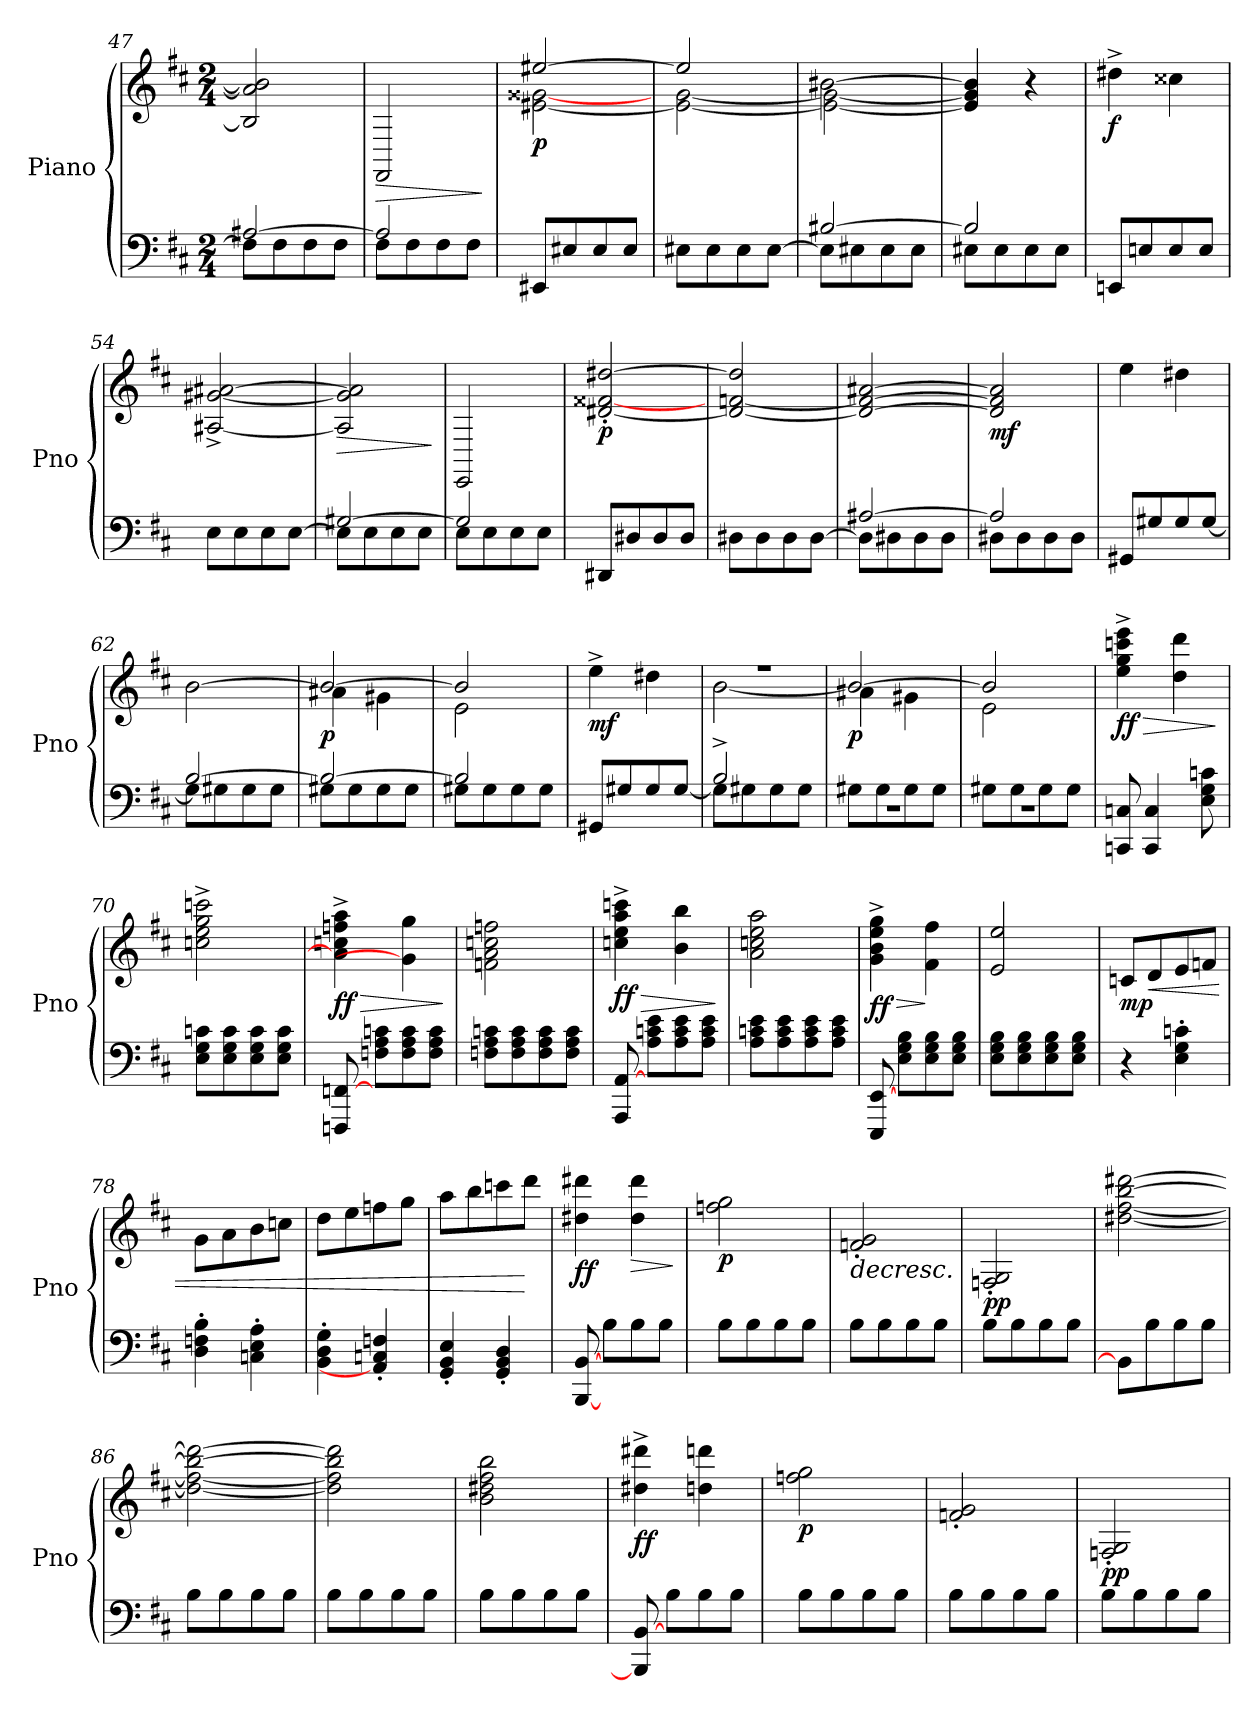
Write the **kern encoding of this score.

**kern	**kern	**dynam
*part1	*part1	*part1
*staff2	*staff1	*staff1/2
*I"Piano	*	*
*I'Pno	*	*
!!LO:LB:g=z
*clefF4	*clefG2	*
*k[f#c#]	*k[f#c#]	*
*D:	*D:	*
*M2/4	*M2/4	*
=47	=47	=47
*^	*	*
[2A#X/	8F#\L]	2B#/] 2a#/] 2b#/]	.
.	8F#\	.	.
.	8F#\	.	.
.	8F#\J	.	.
=48	=48	=48	=48
!	!	!	!LO:HP:b
2A#/]	8F#\L	2FF#/	>
.	8F#\	.	.
.	8F#\	.	.
.	8F#\J	.	.
*v	*v	*	*
.	.	]
=49	=49	=49
*	*^	*
!	!	!	!LO:DY:b
8EE#X/L	[2ee#X/	[2e#X\ [2g##X\	p
8E#X/	.	.	.
8E#/	.	.	.
8E#/J	.	.	.
=50	=50	=50	=50
8E#X\L	2ee#/]	2e#\_ [2g\	.
8E#\	.	.	.
8E#\	.	.	.
[8E#\J	.	.	.
=51	=51	=51	=51
*^	*	*	*
[2B#X/	8E#\L]	[2b#X\	2e#\_ 2g\_	.
.	8E#X\	.	.	.
.	8E#\	.	.	.
.	8E#\J	.	.	.
*	*	*v	*v	*
!!LO:LB:g=z
=52	=52	=52	=52
2B#/]	8E#X\L	4e#/] 4g/] 4b#/]	.
.	8E#\	.	.
.	8E#\	4r	.
.	8E#\J	.	.
=53	=53	=53	=53
!	!	!	!LO:DY:b
*v	*v	*	*
8EEn/L	4dd#X^\	f
8En/	.	.
8E/	4cc##X\	.
8E/J	.	.
=54	=54	=54
8E\L	[2A#X/^ [2g#X/^ [2a#X/^	.
8E\	.	.
8E\	.	.
[8E\J	.	.
=55	=55	=55
*^	*	*
!	!	!	!LO:HP:b
[2G#X/	8E\L]	2A#/] 2g#/] 2a#/]	>
.	8E\	.	.
.	8E\	.	.
.	8E\J	.	.
*v	*v	*	*
.	.	]
=56	=56	=56
*^	*	*
2G#/]	8E\L	2EE/	.
.	8E\	.	.
.	8E\	.	.
.	8E\J	.	.
!!LO:LB:g=z
=57	=57	=57	=57
!	!	!	!LO:DY:b
*v	*v	*	*
8DD#X/L	[2d#X/' [2f##X/' [2dd#X/'	p
8D#X/	.	.
8D#/	.	.
8D#/J	.	.
=58	=58	=58
8D#X\L	2d#/_ [2fn/ 2dd#/]	.
8D#\	.	.
8D#\	.	.
[8D#\J	.	.
=59	=59	=59
*^	*^	*
[2A#X/	8D#\L]	2d#/_ 2f/_ [2a#X/	2ryy	.
.	8D#X\	.	.	.
.	8D#\	.	.	.
.	8D#\J	.	.	.
=60	=60	=60	=60	=60
!	!	!	!	!LO:DY:b
2A#/]	8D#X\L	2d#/] 2f/] 2a#/]	2ryy	mf
.	8D#\	.	.	.
.	8D#\	.	.	.
.	8D#\J	.	.	.
*v	*v	*	*	*
*	*v	*v	*
=61	=61	=61
8GG#X/L	4ee\	.
8G#X/	.	.
8G#/	4dd#X\	.
[8G#/J	.	.
!!LO:PB:g=z
=62	=62	=62
*^	*	*
[2B/	8G#\L]	[2b\	.
.	8G#X\	.	.
.	8G#\	.	.
.	8G#\J	.	.
=63	=63	=63	=63
*	*	*^	*
!	!	!	!	!LO:DY:b
2B/_	8G#X\L	2b/_	4a#X\	p
.	8G#\	.	.	.
.	8G#\	.	4g#X\	.
.	8G#\J	.	.	.
=64	=64	=64	=64	=64
2B/]	8G#X\L	2b/]	2e\	.
.	8G#\	.	.	.
.	8G#\	.	.	.
.	8G#\J	.	.	.
*	*	*v	*v	*
=65	=65	=65	=65
!	!	!	!LO:DY:b
*v	*v	*	*
8GG#X/L	4ee^\	mf
8G#X/	.	.
8G#/	4dd#X\	.
[8G#/J	.	.
=66	=66	=66
*^	*^	*
2B^/	8G#\L]	2r	[2b\	.
.	8G#X\	.	.	.
.	8G#\	.	.	.
.	8G#\J	.	.	.
=67	=67	=67	=67	=67
!	!	!	!	!LO:DY:b
8G#X\L	2r	2b/_	4a#X\	p
8G#\	.	.	.	.
8G#\	.	.	4g#X\	.
8G#\J	.	.	.	.
!!LO:LB:g=z	!!
=68	=68	=68	=68	=68
8G#X\L	2r	2b/]	2e\	.
8G#\	.	.	.	.
8G#\	.	.	.	.
8G#\J	.	.	.	.
*v	*v	*	*	*
*	*v	*v	*
=69	=69	=69
!	!	!LO:HP:b
!	!	!LO:DY:n=1:b
8CCn/ 8Cn/	4ee\^ 4gg\^ 4cccn\^ 4eee\^	> ff
4CC/ 4C/	.	.
.	4dd\ 4ddd\	.
8E\ 8G\ 8cn\	.	.
.	.	]
=70	=70	=70
8E\ 8G\ 8cn\L	2ccn\^ 2ee\^ 2gg\^ 2cccn\^	.
8E\ 8G\ 8c\	.	.
8E\ 8G\ 8c\	.	.
8E\ 8G\ 8c\J	.	.
=71	=71	=71
!	!	!LO:HP:b
!	!	!LO:DY:n=1:b
8FFFn/ [8FFn/	4a\]^ 4ccn\^ 4ffn\^ 4aa\^	> ff
8Fn\ 8A\ 8cn\L	.	.
8F\ 8A\ 8c\	4g\] 4gg\	.
8F\ 8A\ 8c\J	.	.
.	.	]
=72	=72	=72
8Fn\ 8A\ 8cn\L	2fn\ 2a\ 2ccn\ 2ffn\	.
8F\ 8A\ 8c\	.	.
8F\ 8A\ 8c\	.	.
8F\ 8A\ 8c\J	.	.
!!LO:LB:g=z
=73	=73	=73
!	!	!LO:HP:b
!	!	!LO:DY:n=1:b
8AAA/ [8AA/	4ccn\^ 4ee\^ 4aa\^ 4cccn\^	> ff
8A\ 8cn\ 8e\L	.	.
8A\ 8c\ 8e\	4b\ 4bb\	.
8A\ 8c\ 8e\J	.	.
.	.	]
=74	=74	=74
8A\ 8cn\ 8e\L	2a\ 2ccn\ 2ee\ 2aa\	.
8A\ 8c\ 8e\	.	.
8A\ 8c\ 8e\	.	.
8A\ 8c\ 8e\J	.	.
=75	=75	=75
!	!	!LO:HP:b
!	!	!LO:DY:n=1:b
8EEE/ [8EE/	4g\^ 4b\^ 4ee\^ 4gg\^	> ff
8E\ 8G\ 8B\L	.	.
8E\ 8G\ 8B\	4f#\ 4ff#\	]
8E\ 8G\ 8B\J	.	.
=76	=76	=76
8E\ 8G\ 8B\L	2e/ 2ee/	.
8E\ 8G\ 8B\	.	.
8E\ 8G\ 8B\	.	.
8E\ 8G\ 8B\J	.	.
=77	=77	=77
!	!	!LO:DY:b
4r	8cn/L	mp
!	!	!LO:HP:b
.	8d/	<
4E\' 4G\' 4cn\'	8e/	.
.	8fn/J	.
=78	=78	=78
4D\' 4Fn\' 4B\'	8g\L	.
.	8a\	.
4Cn\' 4E\' 4A\'	8b\	.
.	8ccn\J	.
!!LO:LB:g=z
=79	=79	=79
4BB\' 4D\' 4G\'	8dd\L	.
.	8ee\	.
4AA/]' 4Cn/' 4Fn/'	8ffn\	.
.	8gg\J	.
=80	=80	=80
4GG/' 4BB/' 4E/'	8aa\L	.
.	8bb\	.
4GG/' 4BB/' 4D/'	8cccn\	.
.	8ddd\J	[
=81	=81	=81
!	!	!LO:DY:b
[8BBB/ [8BB/	4dd#X\ 4ddd#X\	ff
8B\L	.	.
!	!	!LO:HP:b
8B\	4dd#\ 4ddd#\	>
8B\J	.	.
.	.	]
=82	=82	=82
!	!	!LO:DY:b
8B\L	2ffn\ 2gg\	p
8B\	.	.
8B\	.	.
8B\J	.	.
=83	=83	=83
!	!	!LO:HP:b
8B\L	2fn/' 2g/'	>
8B\	.	.
8B\	.	.
8B\J	.	.
=84	=84	=84
!	!	!LO:DY:b
8B\L	2Fn/' 2G/'	pp
8B\	.	.
8B\	.	.
8B\J	.	.
!!LO:PB:g=z
=85	=85	=85
8BB\L]	[2dd#X\ [2ff#\ [2bb\ [2ddd#X\	.
8B\	.	.
8B\	.	.
8B\J	.	.
=86	=86	=86
8B\L	2dd#\_ 2ff#\_ 2bb\_ 2ddd#\_	.
8B\	.	.
8B\	.	.
8B\J	.	.
=87	=87	=87
8B\L	2dd#\] 2ff#\] 2bb\] 2ddd#\]	.
8B\	.	.
8B\	.	.
8B\J	.	.
=88	=88	=88
8B\L	2b\ 2dd#X\ 2ff#\ 2bb\	.
8B\	.	.
8B\	.	.
8B\J	.	.
=89	=89	=89
!	!	!LO:DY:b
8BBB/] [8BB/	4dd#X\^ 4ddd#X\^	ff
8B\L	.	.
8B\	4ddn\ 4dddn\	.
8B\J	.	.
.	.	]
=90	=90	=90
!	!	!LO:DY:b
8B\L	2ffn\ 2gg\	p
8B\	.	.
8B\	.	.
8B\J	.	.
!!LO:PB:g=z
=91	=91	=91
8B\L	2fn/' 2g/'	.
8B\	.	.
8B\	.	.
8B\J	.	.
=92	=92	=92
!	!	!LO:DY:b
8B\L	2Fn/' 2G/'	pp
8B\	.	.
8B\	.	.
8B\J	.	.
=	=	=
*-	*-	*-
